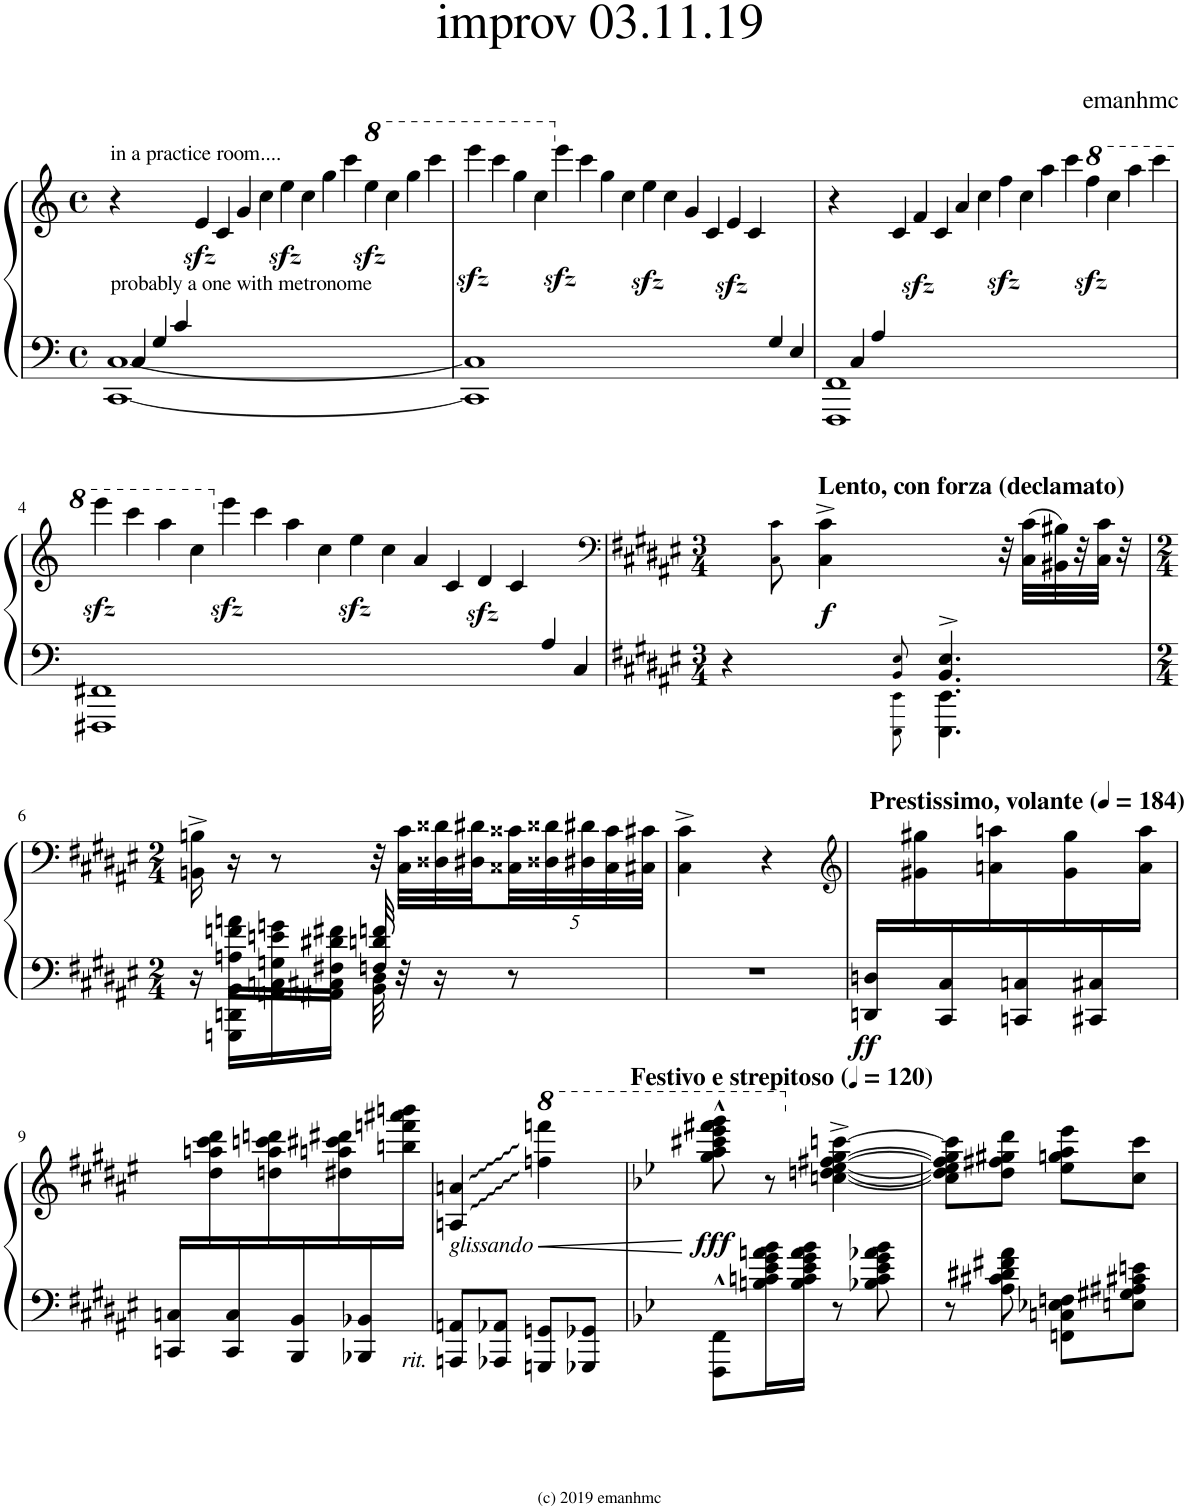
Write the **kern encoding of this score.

**kern	**kern	**dynam
*part1	*part1	*part1
*staff2	*staff1	*staff1/2
*I"Piano	*	*
*I'Pno.	*	*
*clefF4	*clefG2	*
*k[]	*k[]	*
*M4/4	*M4/4	*
*met(c)	*met(c)	*
=1	=1	=1
*^	*	*
*	*	*Xtuplet	*
!	!	!LO:TX:a:t=in a practice room....	!
!	!	!LO:TX:b:t=probably a one with metronome	!
16ryy	[1CC [<1C	24.r	.
24.C/	.	8.ryy	.
24.G/	.	.	.
24.c/	.	.	.
2.ryy	.	24.ezz</	.
.	.	24.c/	.
.	.	24.g/	.
.	.	24.cc\	.
.	.	24.eezz<\	.
.	.	24.cc\	.
.	.	24.gg\	.
.	.	24.ccc\	.
*	*	*8va	*
.	.	24.eeezz<\	.
.	.	24.ccc\	.
.	.	24.ggg\	.
.	.	24.cccc\	.
=2	=2	=2	=2
2..ryy	1CC] 1C]	24.eeeezz<\	.
.	.	24.cccc\	.
.	.	24.ggg\	.
.	.	24.ccc\	.
*	*	*X8va	*
.	.	24.eeezz<\	.
.	.	24.ccc\	.
.	.	24.gg\	.
.	.	24.cc\	.
.	.	24.eezz<\	.
.	.	24.cc\	.
.	.	24.g/	.
.	.	24.c/	.
.	.	24.ezz</	.
.	.	24.c/	.
24.G/	.	8ryy	.
24.E/	.	.	.
=3	=3	=3	=3
16ryy	1FFF 1FF	24.r	.
24.C/	.	8ryy	.
24.A/	.	.	.
2ryy	.	24.c/	.
.	.	24.fzz</	.
.	.	24.c/	.
.	.	24.a/	.
.	.	24.cc\	.
.	.	24.ffzz<\	.
.	.	24.cc\	.
.	.	24.aa\	.
4ryy	.	24.ccc\	.
*	*	*8va	*
.	.	24.fffzz<\	.
.	.	24.ccc\	.
.	.	24.aaa\	.
16ryy	.	24.cccc\	.
!!LO:LB:g=z
=4	=4	=4	=4
2..ryy	1FFF#X 1FF#X	24.eeeezz<\	.
.	.	24.cccc\	.
.	.	24.aaa\	.
.	.	24.ccc\	.
*	*	*X8va	*
.	.	24.eeezz<\	.
.	.	24.ccc\	.
.	.	24.aa\	.
.	.	24.cc\	.
.	.	24.eezz<\	.
.	.	24.cc\	.
.	.	24.a/	.
.	.	24.c/	.
.	.	24.dzz</	.
.	.	24.c/	.
24.A/	.	8ryy	.
24.C/	.	.	.
=5	=5	=5	=5
*	*	*clefF4	*
*k[f#c#g#d#a#e#]	*	*k[f#c#g#d#a#e#]	*
*M3/4	*	*M3/4	*
4r	2ryy	8ryy	.
.	.	8C#!\ 8c#!\	.
!	!	!LO:TX:a:B:t=Lento, con forza (declamato)	!
!	!	!	!LO:DY:b
4ryy	.	4C#\^ 4c#\^	f
8EEE#!\ 8EE#!\	8BB!/ 8E#!/	4ryy	.
[8EEE#\ [8EE#\	[8BB/^ [8E#/^	.	.
4ryy	4ryy	16ryy	.
.	.	32r	.
.	.	(32C#\ 32c#\LLL	.
.	.	32BB#X\ 32B#X\)	.
.	.	32r	.
.	.	32C#\ 32c#\JJJ	.
.	.	32r	.
!!LO:LB:g=z
=6	=6	=6	=6
*M2/4	*	*M2/4	*
16r	4BB/] 4E#/]	16BBn\;<^ 16Bn\;<^	.
4EEE#\] 4EE#\]	.	16r	.
.	.	8r	.
.	16An\ 16fn\ 16an\LL	32r	.
.	.	32C#\ 32c#\LLL	.
16GGGn\ 16DDn\ 16BB\LL	16Gn\ 16en\ 16gn\	32D##X\ 32d##X\	.
.	.	32D#X\ 32d#X\	.
*	*	*tuplet	*
*	*	*Xbrackettup	*
16AAn\ 16Cn\	16F#X\ 16d#X\ 16f#X\JJ	40C##X\ 40c##X\	.
.	.	40D##X\ 40d##X\	.
.	.	40D#X\ 40d#X\	.
16AA#X\ 16C#X\JJ	32Fn/; 32dn/; 32fn/;	.	.
.	.	40C##\ 40c##\	.
.	4ryy	.	.
.	.	40C#X\ 40c#X\JJJ	.
32BB\ 32D#\	.	4ryy	.
32r	.	.	.
16r	.	.	.
8r	.	.	.
.	32ryy	.	.
*v	*v	*	*
=7	=7	=7
2r	4C#\^ 4c#\^	.
.	4r	.
=8	=8	=8
*	*clefG2	*
*	*MM184	*
*	*^	*
!	!LO:TX:a:B:t=Prestissimo, volante	!	!
!	!	!	!LO:DY:b=2
16DDn/ 16Dn/LL	2ryy	16ryy	ff
16ryy	.	16g#X\ 16gg#X\	.
16CC#/ 16C#/	.	16ryy	.
16ryy	.	16an\ 16aan\	.
16CCn/ 16Cn/	.	16ryy	.
16ryy	.	16g#\ 16gg#\	.
16CC#X/ 16C#X/	.	16ryy	.
16ryy	.	16a\ 16aa\JJ	.
!!LO:LB:g=z	!!
=9	=9	=9	=9
16CCn/ 16Cn/LL	2ryy	16ryy	.
16ryy	.	16dd#\ 16aan\ 16ccc#\ 16ddd#\	.
16CC/ 16C/	.	16ryy	.
16ryy	.	16ddn\ 16aa\ 16cccn\ 16dddn\	.
16BBB/ 16BB/	.	16ryy	.
16ryy	.	16dd#X\ 16aan\ 16ccc#X\ 16ddd#X\	.
16BBB-X/ 16BB-X/	.	16ryy	.
!LO:TX:b:i:t=rit.	!	!	!
16ryy	.	16bbn\ 16fffn\ 16aaa#X\ 16bbbn\JJ	.
=10	=10	=10	=10
!	!LO:TX:b:i:t=glissando	!	!
!	!	!	!LO:HP:b
*	*v	*v	*
8AAAn/ 8AAn/L	4An/ 4an/	<
8AAA-X/ 8AA-X/J	.	.
*	*8va	*
8GGGn/ 8GGn/L	4fffn\ 4ffffn\	.
8GGG-X/ 8GG-X/J	.	.
.	.	[
=11	=11	=11
*k[b-e-]	*k[b-e-]	*
*	*MM120	*
!	!LO:TX:a:B:t=Festivo e strepitoso	!
!	!	!LO:DY:b
8FFF\^^ 8FF\^^L	8ggg\^^ 8aaa\^^ 8cccc#X\^^ 8eeee-\^^ 8ffff#X\^^ 8gggg\^^	fff
16Bn\ 16cn\ 16e-\ 16g\ 16an\ 16b-\L	8r	.
16B\ 16c\ 16e-\ 16g\ 16a\ 16b-\JJ	.	.
*	*X8va	*
8r	[4ccn\^ [4ddn\^ [4ee-\^ [4ff#X\^ [4gg\^ [4cccn\^	.
8B-X\ 8c\ 8e-\ 8g\ 8a-X\ 8b-\	.	.
=12	=12	=12
8r	8cc\] 8dd\] 8ee-\] 8ff#\] 8gg\] 8ccc\]L	.
8A\ 8c#X\ 8d#X\ 8f#X\ 8a\	8dd\ 8ff#X\ 8gg#X\ 8ddd\J	.
8FFn\ 8Cn\ 8E-X\ 8Fn\L	8ee-\ 8ggn\ 8aa\ 8eee-\L	.
8En\ 8G#X\ 8A#X\ 8c#X\ 8en\J	8cc\ 8ccc\J	.
=	=	=
*-	*-	*-
